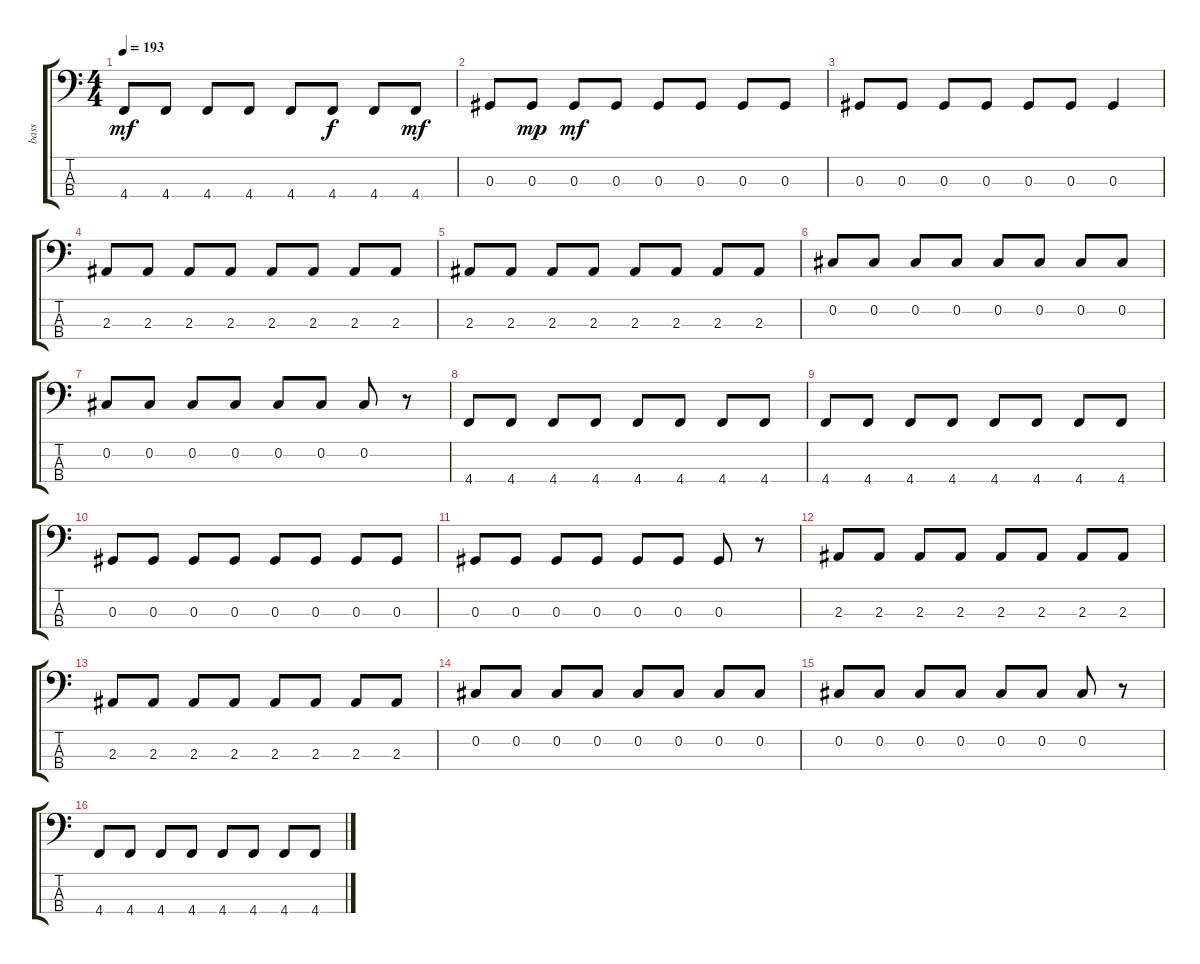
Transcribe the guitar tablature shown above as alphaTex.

\track ("bass" "bass") {instrument electricbasspick}
\staff {score tabs}
\tuning (Gb2 Db2 Ab1 Db1) {hide}
\ts (4 4)
\tempo 193
\clef f4
\ks c
4.4.8{dy mf} 4.4.8 4.4.8 4.4.8 4.4.8 4.4.8{dy f} 4.4.8 4.4.8{dy mf} |
0.3.8 0.3.8{dy mp} 0.3.8{dy mf} 0.3.8 0.3.8 0.3.8 0.3.8 0.3.8 |
0.3.8 0.3.8 0.3.8 0.3.8 0.3.8 0.3.8 0.3.4 |
2.3.8 2.3.8 2.3.8 2.3.8 2.3.8 2.3.8 2.3.8 2.3.8 |
2.3.8 2.3.8 2.3.8 2.3.8 2.3.8 2.3.8 2.3.8 2.3.8 |
0.2.8 0.2.8 0.2.8 0.2.8 0.2.8 0.2.8 0.2.8 0.2.8 |
0.2.8 0.2.8 0.2.8 0.2.8 0.2.8 0.2.8 0.2.8 r.8 |
4.4.8 4.4.8 4.4.8 4.4.8 4.4.8 4.4.8 4.4.8 4.4.8 |
4.4.8 4.4.8 4.4.8 4.4.8 4.4.8 4.4.8 4.4.8 4.4.8 |
0.3.8 0.3.8 0.3.8 0.3.8 0.3.8 0.3.8 0.3.8 0.3.8 |
0.3.8 0.3.8 0.3.8 0.3.8 0.3.8 0.3.8 0.3.8 r.8 |
2.3.8 2.3.8 2.3.8 2.3.8 2.3.8 2.3.8 2.3.8 2.3.8 |
2.3.8 2.3.8 2.3.8 2.3.8 2.3.8 2.3.8 2.3.8 2.3.8 |
0.2.8 0.2.8 0.2.8 0.2.8 0.2.8 0.2.8 0.2.8 0.2.8 |
0.2.8 0.2.8 0.2.8 0.2.8 0.2.8 0.2.8 0.2.8 r.8 |
4.4.8 4.4.8 4.4.8 4.4.8 4.4.8 4.4.8 4.4.8 4.4.8
